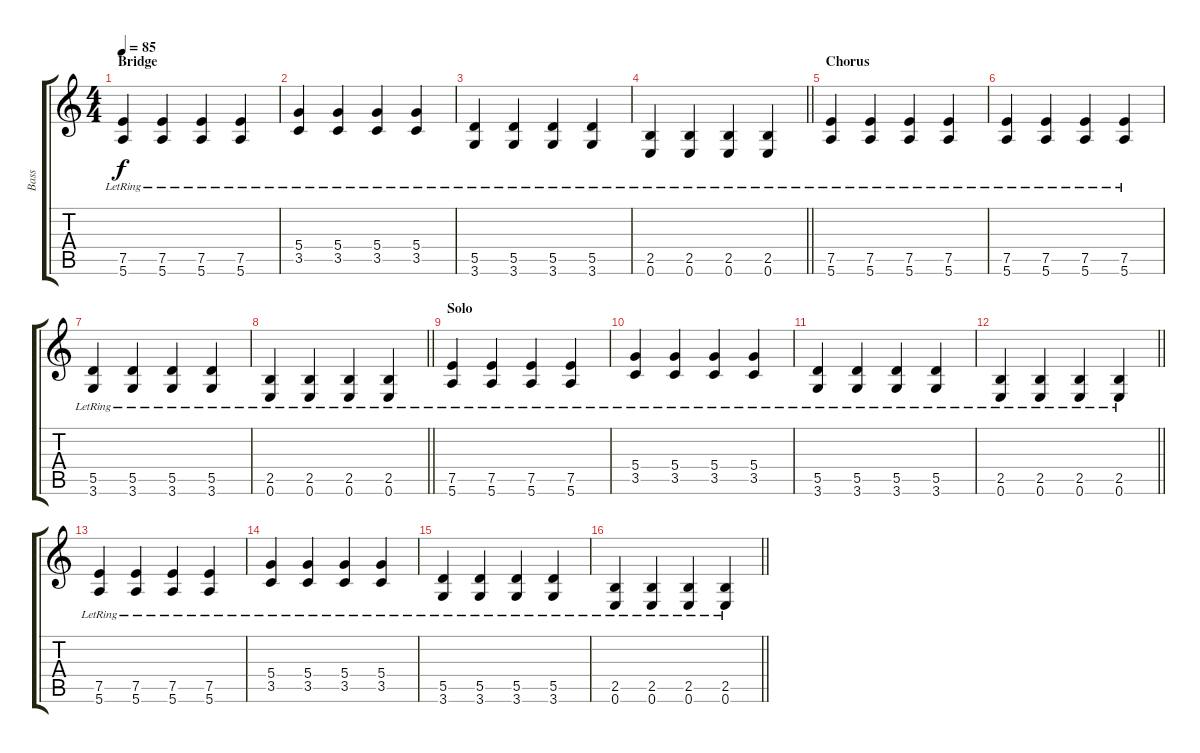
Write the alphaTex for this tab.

\track ("Bass" "Bass") {instrument electricbassfinger}
\staff {score tabs}
\tuning (E4 B3 G3 D3 A2 E2) {hide}
\ts (4 4)
\section ("" "Bridge")
\tempo 85
\clef g2
\ks c
(7.5{lr} 5.6{lr}).4{dy f} (7.5{lr} 5.6{lr}).4 (7.5{lr} 5.6{lr}).4 (7.5{lr} 5.6{lr}).4 |
(5.4{lr} 3.5{lr}).4 (5.4{lr} 3.5{lr}).4 (5.4{lr} 3.5{lr}).4 (5.4{lr} 3.5{lr}).4 |
(5.5{lr} 3.6{lr}).4 (5.5{lr} 3.6{lr}).4 (5.5{lr} 3.6{lr}).4 (5.5{lr} 3.6{lr}).4 |
\barLineRight lightlight
(2.5{lr} 0.6{lr}).4 (2.5{lr} 0.6{lr}).4 (2.5{lr} 0.6{lr}).4 (2.5{lr} 0.6{lr}).4 |
\section ("" "Chorus")
(7.5{lr} 5.6{lr}).4 (7.5{lr} 5.6{lr}).4 (7.5{lr} 5.6{lr}).4 (7.5{lr} 5.6{lr}).4 |
(7.5{lr} 5.6{lr}).4 (7.5{lr} 5.6{lr}).4 (7.5{lr} 5.6{lr}).4 (7.5{lr} 5.6{lr}).4 |
(5.5{lr} 3.6{lr}).4 (5.5{lr} 3.6{lr}).4 (5.5{lr} 3.6{lr}).4 (5.5{lr} 3.6{lr}).4 |
\barLineRight lightlight
(2.5{lr} 0.6{lr}).4 (2.5{lr} 0.6{lr}).4 (2.5{lr} 0.6{lr}).4 (2.5{lr} 0.6{lr}).4 |
\section ("" "Solo")
(7.5{lr} 5.6{lr}).4 (7.5{lr} 5.6{lr}).4 (7.5{lr} 5.6{lr}).4 (7.5{lr} 5.6{lr}).4 |
(5.4{lr} 3.5{lr}).4 (5.4{lr} 3.5{lr}).4 (5.4{lr} 3.5{lr}).4 (5.4{lr} 3.5{lr}).4 |
(5.5{lr} 3.6{lr}).4 (5.5{lr} 3.6{lr}).4 (5.5{lr} 3.6{lr}).4 (5.5{lr} 3.6{lr}).4 |
\barLineRight lightlight
(2.5{lr} 0.6{lr}).4 (2.5{lr} 0.6{lr}).4 (2.5{lr} 0.6{lr}).4 (2.5{lr} 0.6{lr}).4 |
(7.5{lr} 5.6{lr}).4 (7.5{lr} 5.6{lr}).4 (7.5{lr} 5.6{lr}).4 (7.5{lr} 5.6{lr}).4 |
(5.4{lr} 3.5{lr}).4 (5.4{lr} 3.5{lr}).4 (5.4{lr} 3.5{lr}).4 (5.4{lr} 3.5{lr}).4 |
(5.5{lr} 3.6{lr}).4 (5.5{lr} 3.6{lr}).4 (5.5{lr} 3.6{lr}).4 (5.5{lr} 3.6{lr}).4 |
\barLineRight lightlight
(2.5{lr} 0.6{lr}).4 (2.5{lr} 0.6{lr}).4 (2.5{lr} 0.6{lr}).4 (2.5{lr} 0.6{lr}).4
